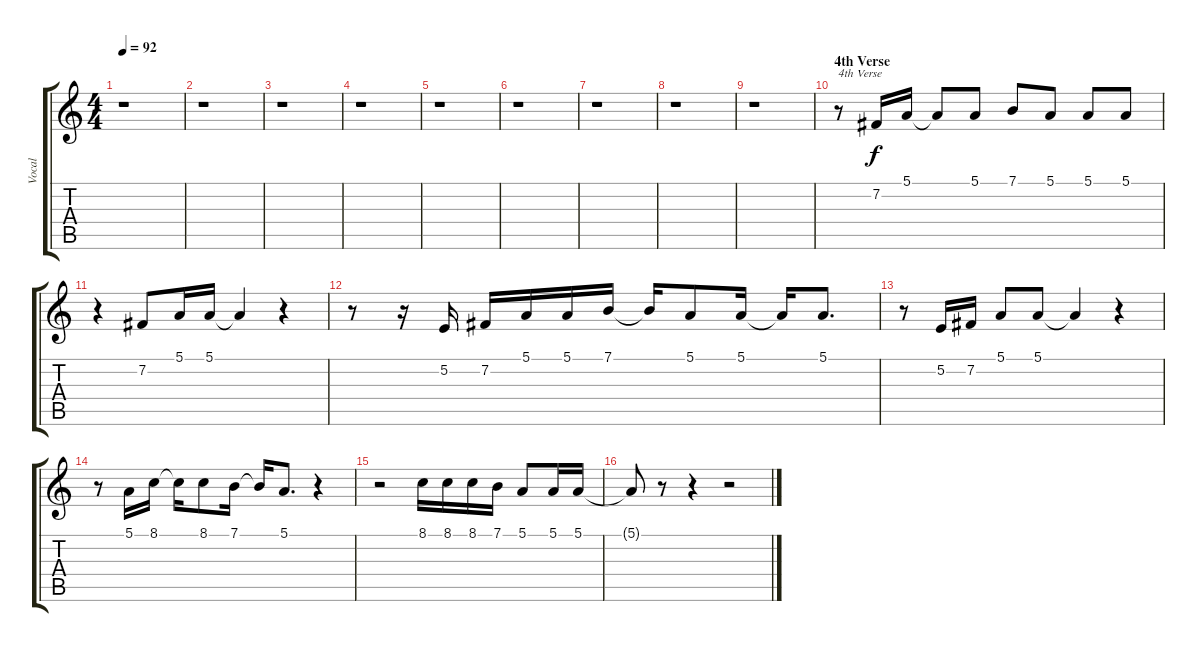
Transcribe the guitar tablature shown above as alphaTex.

\track ("Vocal" "Vocal") {instrument lead6voice}
\staff {score tabs}
\tuning (E4 B3 G3 D3 A2 E2) {hide}
\ts (4 4)
\tempo 92
\clef g2
\ks c
r.1{dy f} |
r.1 |
r.1 |
r.1 |
r.1 |
r.1 |
r.1 |
r.1 |
r.1 |
\section ("" "4th Verse")
r.8{txt "4th Verse"} 7.2.16 5.1.16 5.1{t}.8 5.1.8 7.1.8 5.1.8 5.1.8 5.1.8 |
r.4 7.2.8 5.1.16 5.1.16 5.1{t}.4 r.4 |
r.8 r.16 5.2.16 7.2.16 5.1.16 5.1.16 7.1.16 7.1{t}.16 5.1.8 5.1.16 5.1{t}.16 5.1.8{d} |
r.8 5.2.16 7.2.16 5.1.8 5.1.8 5.1{t}.4 r.4 |
r.8 5.1.16 8.1.16 8.1{t}.16 8.1.8 7.1.16 7.1{t}.16 5.1.8{d} r.4 |
r.2 8.1.16 8.1.16 8.1.16 7.1.16 5.1.8 5.1.16 5.1.16 |
5.1{t}.8 r.8 r.4 r.2
